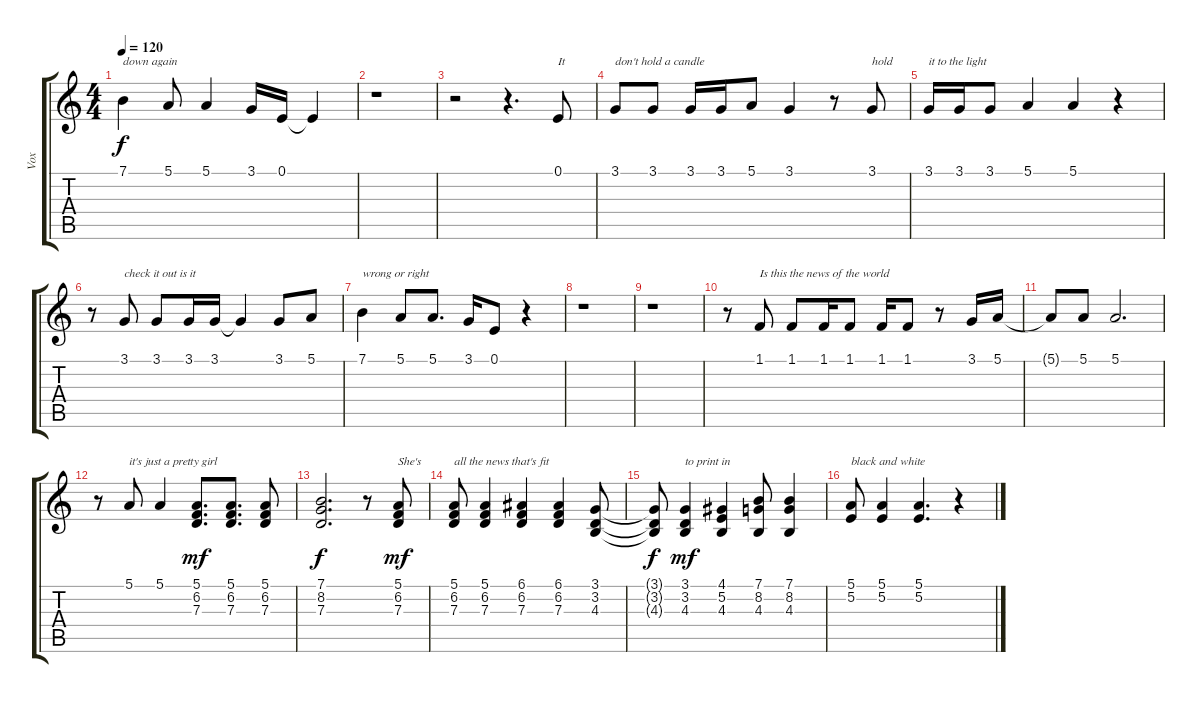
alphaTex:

\track ("Vox" "Vox") {instrument violin}
\staff {score tabs}
\tuning (E4 B3 G3 D3 A2 E2) {hide}
\ts (4 4)
\tempo 120
\clef g2
\ks c
7.1.4{txt "down again" dy f} 5.1.8 5.1.4 3.1.16 0.1.16 0.1{t}.4 |
r.1 |
r.2 r.4{d} 0.1.8{txt "It"} |
3.1.8{txt "don't hold a candle"} 3.1.8 3.1.16 3.1.16 5.1.8 3.1.4 r.8 3.1.8{txt "hold "} |
3.1.16{txt "it to the light"} 3.1.16 3.1.8 5.1.4 5.1.4 r.4 |
r.8 3.1.8{txt "check it out is it"} 3.1.8 3.1.16 3.1.16 3.1{t}.4 3.1.8 5.1.8 |
7.1.4{txt "wrong or right"} 5.1.8 5.1.8{d} 3.1.16 0.1.8 r.4 |
r.1 |
r.1 |
r.8 1.1.8{txt "Is this the news of the world"} 1.1.8 1.1.16 1.1.8 1.1.16 1.1.8 r.8 3.1.16 5.1.16 |
5.1{t}.8 5.1.8 5.1.2{d} |
r.8 5.1.8{txt "it's just a pretty girl"} 5.1.4 (5.1 6.2 7.3).8{d dy mf} (5.1 6.2 7.3).8{d} (5.1 6.2 7.3).8 |
(7.1 8.2 7.3).2{d dy f} r.8 (5.1 6.2 7.3).8{txt "She's" dy mf} |
(5.1 6.2 7.3).8{txt "all the news that's fit"} (5.1 6.2 7.3).4 (6.1 6.2 7.3).4 (6.1 6.2 7.3).4 (3.1 3.2 4.3).8 |
(3.1{t} 3.2{t} 4.3{t}).8{dy f} (3.1 3.2 4.3).4{txt "to print in" dy mf} (4.1 5.2 4.3).4 (7.1 8.2 4.3).8 (7.1 8.2 4.3).4 |
(5.1 5.2).8{txt "black and white"} (5.1 5.2).4 (5.1 5.2).4{d} r.4
